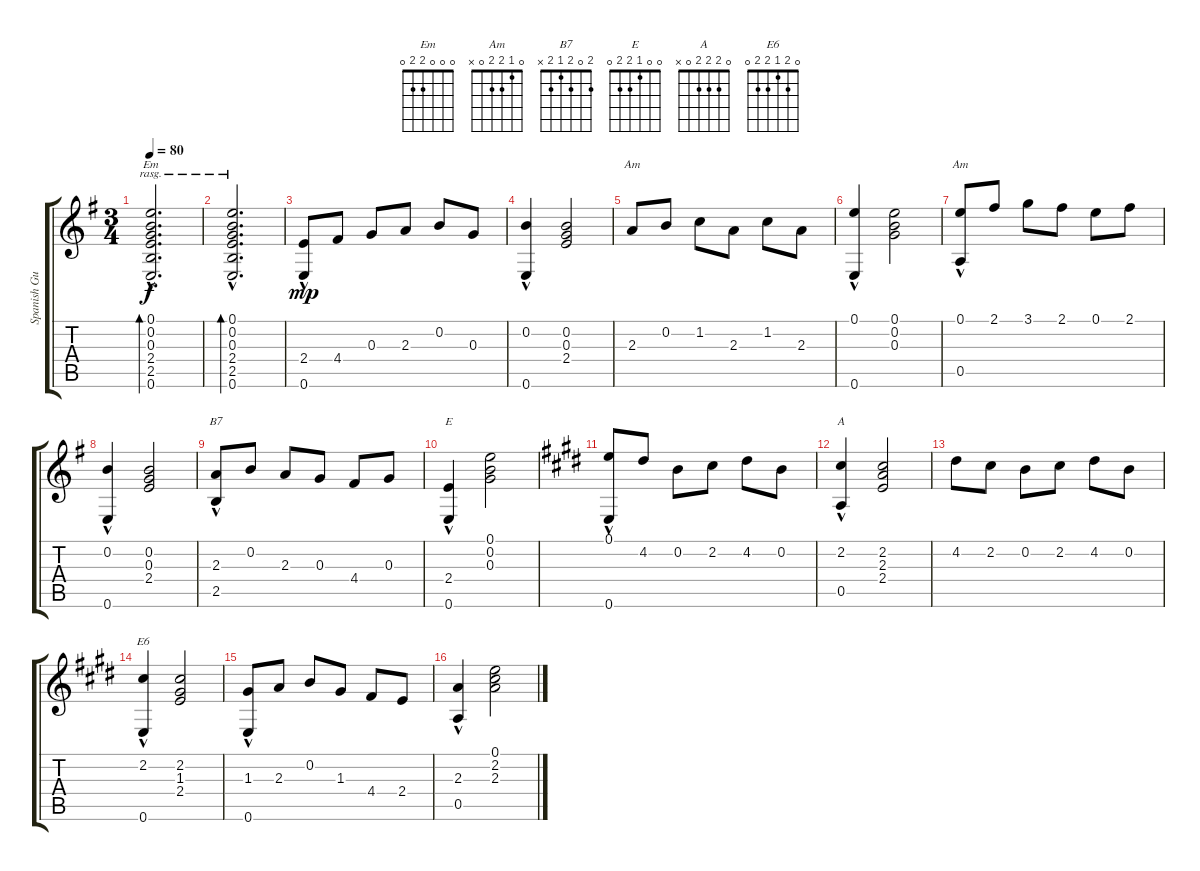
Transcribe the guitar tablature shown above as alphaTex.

\track ("Spanish Guitar" "Spanish Gu") {instrument acousticguitarnylon}
\staff {score tabs}
\tuning (E4 B3 G3 D3 A2 E2) {hide}
\chord ("Em" 0 0 0 2 2 0)
\chord ("Am" 0 1 2 2 0 0)
\chord ("Am" 0 1 2 2 0 x)
\chord ("B7" 2 0 2 1 2 x)
\chord ("E" 0 0 1 2 2 0)
\chord ("A" 0 2 2 2 0 x)
\chord ("E6" 0 2 1 2 2 0)
\ts (3 4)
\tempo 80
\clef g2
\ks g
(0.1{hac} 0.2{hac} 0.3{hac} 2.4{hac} 2.5{hac} 0.6{hac}).2{d bd 60 ch "Em" rasg ii dy f instrument acousticguitarnylon} |
(0.1{hac} 0.2{hac} 0.3{hac} 2.4{hac} 2.5{hac} 0.6{hac}).2{d bd 60 rasg ii} |
(2.4 0.6{hac}).8{dy mp} 4.4.8 0.3.8 2.3.8 0.2.8 0.3.8 |
(0.2 0.6{hac}).4 (0.2 0.3 2.4).2 |
2.3.8{ch "Am"} 0.2.8 1.2.8 2.3.8 1.2.8 2.3.8 |
(0.1 0.6{hac}).4 (0.1 0.2 0.3).2 |
(0.1 0.5{hac}).8{ch "Am"} 2.1.8 3.1.8 2.1.8 0.1.8 2.1.8 |
(0.2 0.6{hac}).4 (0.2 0.3 2.4).2 |
(2.3 2.5{hac}).8{ch "B7"} 0.2.8 2.3.8 0.3.8 4.4.8 0.3.8 |
(2.4 0.6{hac}).4{ch "E"} (0.1 0.2 0.3).2 |
\ks e
(0.1 0.6{hac}).8 4.2.8 0.2.8 2.2.8 4.2.8 0.2.8 |
(2.2 0.5{hac}).4{ch "A"} (2.2 2.3 2.4).2 |
4.2.8 2.2.8 0.2.8 2.2.8 4.2.8 0.2.8 |
(2.2 0.6{hac}).4{ch "E6"} (2.2 1.3 2.4).2 |
(1.3 0.6{hac}).8 2.3.8 0.2.8 1.3.8 4.4.8 2.4.8 |
(2.3 0.5{hac}).4 (0.1 2.2 2.3).2
